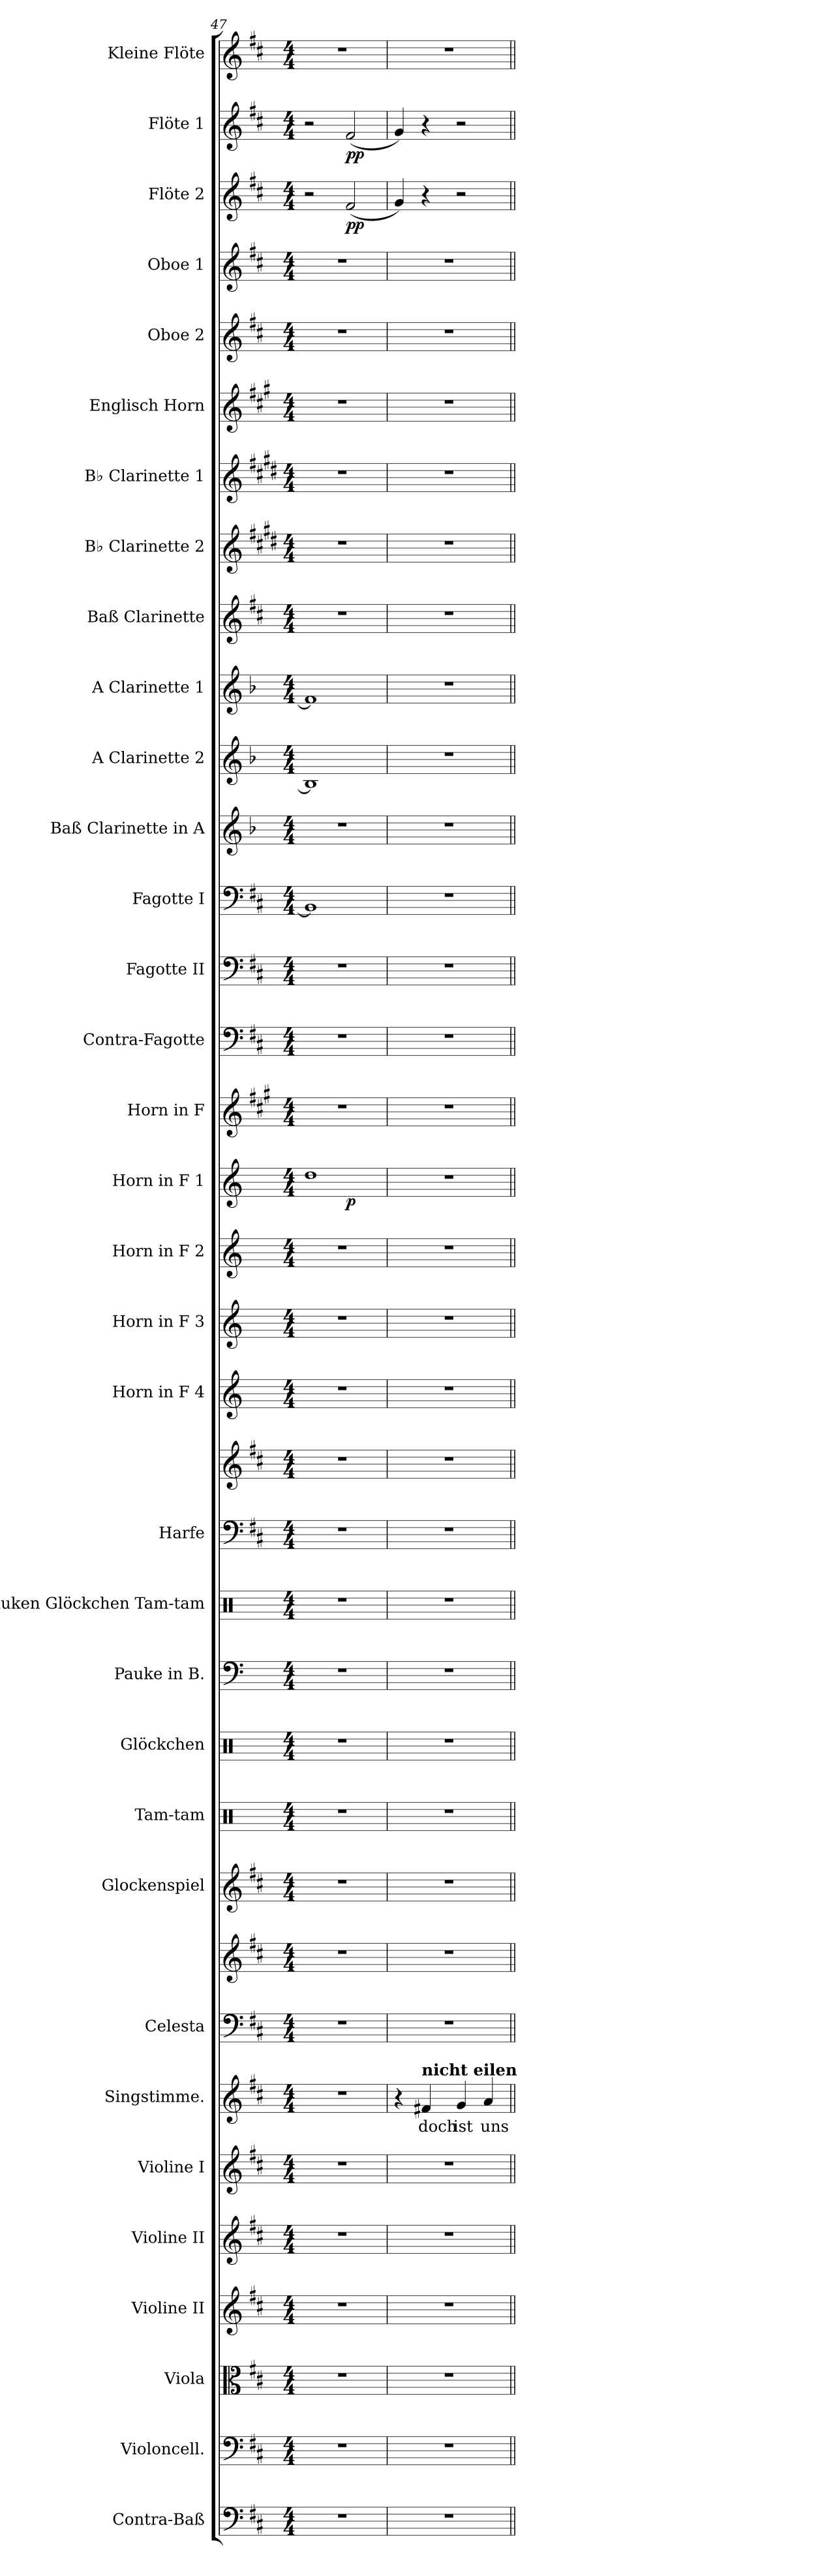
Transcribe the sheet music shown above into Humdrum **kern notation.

**kern	**kern	**kern	**kern	**kern	**kern	**kern	**text	**kern	**kern	**kern	**kern	**kern	**kern	**kern	**kern	**kern	**kern	**kern	**kern	**kern	**dynam	**kern	**kern	**kern	**kern	**kern	**kern	**kern	**kern	**kern	**kern	**kern	**kern	**kern	**kern	**dynam	**kern	**dynam	**kern
*part34	*part33	*part32	*part31	*part30	*part29	*part28	*part28	*part27	*part27	*part26	*part25	*part24	*part23	*part22	*part21	*part21	*part20	*part19	*part18	*part17	*part17	*part16	*part15	*part14	*part13	*part12	*part11	*part10	*part9	*part8	*part7	*part6	*part5	*part4	*part3	*part3	*part2	*part2	*part1
*staff36	*staff35	*staff34	*staff33	*staff32	*staff31	*staff30	*staff30	*staff29	*staff28	*staff27	*staff26	*staff25	*staff24	*staff23	*staff22	*staff21	*staff20	*staff19	*staff18	*staff17	*staff17	*staff16	*staff15	*staff14	*staff13	*staff12	*staff11	*staff10	*staff9	*staff8	*staff7	*staff6	*staff5	*staff4	*staff3	*staff3	*staff2	*staff2	*staff1
*I"Contra-Baß	*I"Violoncell.	*I"Viola	*I"Violine II	*I"Violine II	*I"Violine I	*I"Singstimme.	*	*I"Celesta	*	*I"Glockenspiel	*I"Tam-tam	*I"Glöckchen	*I"Pauke in B.	*I"Pauken  Glöckchen Tam-tam	*I"Harfe	*	*I"Horn in F 4	*I"Horn in F 3	*I"Horn in F 2	*I"Horn in F 1	*	*I"Horn in F	*I"Contra-Fagotte	*I"Fagotte II	*I"Fagotte I	*I"Baß Clarinette in A	*I"A Clarinette 2	*I"A Clarinette 1	*I"Baß Clarinette	*I"B♭ Clarinette 2	*I"B♭ Clarinette 1	*I"Englisch Horn	*I"Oboe 2	*I"Oboe 1	*I"Flöte 2	*	*I"Flöte 1	*	*I"Kleine Flöte
*I'C.-B.	*I'Vc.	*I'Vla.	*I'Vln. II	*I'Vln. II	*I'Vln. I	*I'Sgst.	*	*I'Cel.	*	*I'Glk.	*I'Tam-tam	*I'Gl.	*I'Pauke	*I'Tam-tam	*I'Hfe.	*	*I'Hn. 4	*I'Hn. 3	*I'Hn. 2	*I'Hn. 1	*	*	*I'C.-Fg.	*I'Fg. II	*I'Fg. I	*	*I'A Cl. 2	*I'A Cl. 1	*I'B. Cl.	*I'B♭ Cl. 2	*I'B♭ Cl. 1	*I'E. H.	*I'Ob. 2	*I'Ob. 1	*I'Fl. 2	*	*I'Fl. 1	*	*I'Kl. Fl.
*clefF4	*clefF4	*clefC3	*clefG2	*clefG2	*clefG2	*clefG2	*	*clefF4	*clefG2	*clefG2	*clefX	*clefX	*clefF4	*clefX	*clefF4	*clefG2	*clefG2	*clefG2	*clefG2	*clefG2	*	*clefG2	*clefF4	*clefF4	*clefF4	*clefG2	*clefG2	*clefG2	*clefG2	*clefG2	*clefG2	*clefG2	*clefG2	*clefG2	*clefG2	*	*clefG2	*	*clefG2
*ITrd7c12	*	*	*	*	*	*	*	*ITrd-7c-12	*ITrd-7c-12	*ITrd-14c-24	*	*	*	*	*	*	*ITrd4c7	*ITrd4c7	*ITrd4c7	*ITrd4c7	*	*ITrd4c7	*ITrd7c12	*	*	*ITrd2c3	*ITrd2c3	*ITrd2c3	*ITrd8c14	*ITrd1c2	*ITrd1c2	*ITrd4c7	*	*	*	*	*	*	*ITrd-7c-12
*k[f#c#]	*k[f#c#]	*k[f#c#]	*k[f#c#]	*k[f#c#]	*k[f#c#]	*k[f#c#]	*	*k[f#c#]	*k[f#c#]	*k[f#c#]	*k[]	*k[]	*k[]	*k[]	*k[f#c#]	*k[f#c#]	*k[b-]	*k[b-]	*k[b-]	*k[b-]	*	*k[f#c#]	*k[f#c#]	*k[f#c#]	*k[f#c#]	*k[f#c#]	*k[f#c#]	*k[f#c#]	*k[f#c#]	*k[f#c#]	*k[f#c#]	*k[f#c#]	*k[f#c#]	*k[f#c#]	*k[f#c#]	*	*k[f#c#]	*	*k[f#c#]
*M4/4	*M4/4	*M4/4	*M4/4	*M4/4	*M4/4	*M4/4	*	*M4/4	*M4/4	*M4/4	*M4/4	*M4/4	*M4/4	*M4/4	*M4/4	*M4/4	*M4/4	*M4/4	*M4/4	*M4/4	*	*M4/4	*M4/4	*M4/4	*M4/4	*M4/4	*M4/4	*M4/4	*M4/4	*M4/4	*M4/4	*M4/4	*M4/4	*M4/4	*M4/4	*	*M4/4	*	*M4/4
=47	=47	=47	=47	=47	=47	=47	=47	=47	=47	=47	=47	=47	=47	=47	=47	=47	=47	=47	=47	=47	=47	=47	=47	=47	=47	=47	=47	=47	=47	=47	=47	=47	=47	=47	=47	=47	=47	=47	=47
*	*	*	*	*	*	*	*	*	*	*	*	*	*	*	*	*	*	*	*	*^	*	*	*	*	*	*	*	*	*	*	*	*	*	*	*	*	*	*	*
1r	1r	1r	1r	1r	1r	1r	.	1r	1r	1r	1r	1r	1r	1r	1r	1r	1r	1r	1r	1g	2ryy	.	1r	1r	1r	1BB-]	1r	1G]	1d]	1r	1r	1r	1r	1r	1r	2r	.	2r	.	1r
!	!	!	!	!	!	!	!	!	!	!	!	!	!	!	!	!	!	!	!	!	!	!LO:DY:b	!	!	!	!	!	!	!	!	!	!	!	!	!	!	!LO:DY:b	!	!LO:DY:b	!
.	.	.	.	.	.	.	.	.	.	.	.	.	.	.	.	.	.	.	.	.	2ryy	p	.	.	.	.	.	.	.	.	.	.	.	.	.	(2f#/	pp	(2f#/	pp	.
*	*	*	*	*	*	*	*	*	*	*	*	*	*	*	*	*	*	*	*	*v	*v	*	*	*	*	*	*	*	*	*	*	*	*	*	*	*	*	*	*	*
=48	=48	=48	=48	=48	=48	=48	=48	=48	=48	=48	=48	=48	=48	=48	=48	=48	=48	=48	=48	=48	=48	=48	=48	=48	=48	=48	=48	=48	=48	=48	=48	=48	=48	=48	=48	=48	=48	=48	=48
1r	1r	1r	1r	1r	1r	4r	.	1r	1r	1r	1r	1r	1r	1r	1r	1r	1r	1r	1r	1r	.	1r	1r	1r	1r	1r	1r	1r	1r	1r	1r	1r	1r	1r	4g/)	.	4g/)	.	1r
!	!	!	!	!	!	!LO:TX:a:B:t=nicht eilen	!	!	!	!	!	!	!	!	!	!	!	!	!	!	!	!	!	!	!	!	!	!	!	!	!	!	!	!	!	!	!	!	!
!	!	!	!	!	!	!	!LO:LY:b	!	!	!	!	!	!	!	!	!	!	!	!	!	!	!	!	!	!	!	!	!	!	!	!	!	!	!	!	!	!	!	!
.	.	.	.	.	.	4f#X/	doch	.	.	.	.	.	.	.	.	.	.	.	.	.	.	.	.	.	.	.	.	.	.	.	.	.	.	.	4r	.	4r	.	.
!	!	!	!	!	!	!	!LO:LY:b	!	!	!	!	!	!	!	!	!	!	!	!	!	!	!	!	!	!	!	!	!	!	!	!	!	!	!	!	!	!	!	!
.	.	.	.	.	.	4g/	ist	.	.	.	.	.	.	.	.	.	.	.	.	.	.	.	.	.	.	.	.	.	.	.	.	.	.	.	2r	.	2r	.	.
!	!	!	!	!	!	!	!LO:LY:b	!	!	!	!	!	!	!	!	!	!	!	!	!	!	!	!	!	!	!	!	!	!	!	!	!	!	!	!	!	!	!	!
.	.	.	.	.	.	4a/	uns	.	.	.	.	.	.	.	.	.	.	.	.	.	.	.	.	.	.	.	.	.	.	.	.	.	.	.	.	.	.	.	.
=||	=||	=||	=||	=||	=||	=||	=||	=||	=||	=||	=||	=||	=||	=||	=||	=||	=||	=||	=||	=||	=||	=||	=||	=||	=||	=||	=||	=||	=||	=||	=||	=||	=||	=||	=||	=||	=||	=||	=||
*-	*-	*-	*-	*-	*-	*-	*-	*-	*-	*-	*-	*-	*-	*-	*-	*-	*-	*-	*-	*-	*-	*-	*-	*-	*-	*-	*-	*-	*-	*-	*-	*-	*-	*-	*-	*-	*-	*-	*-
